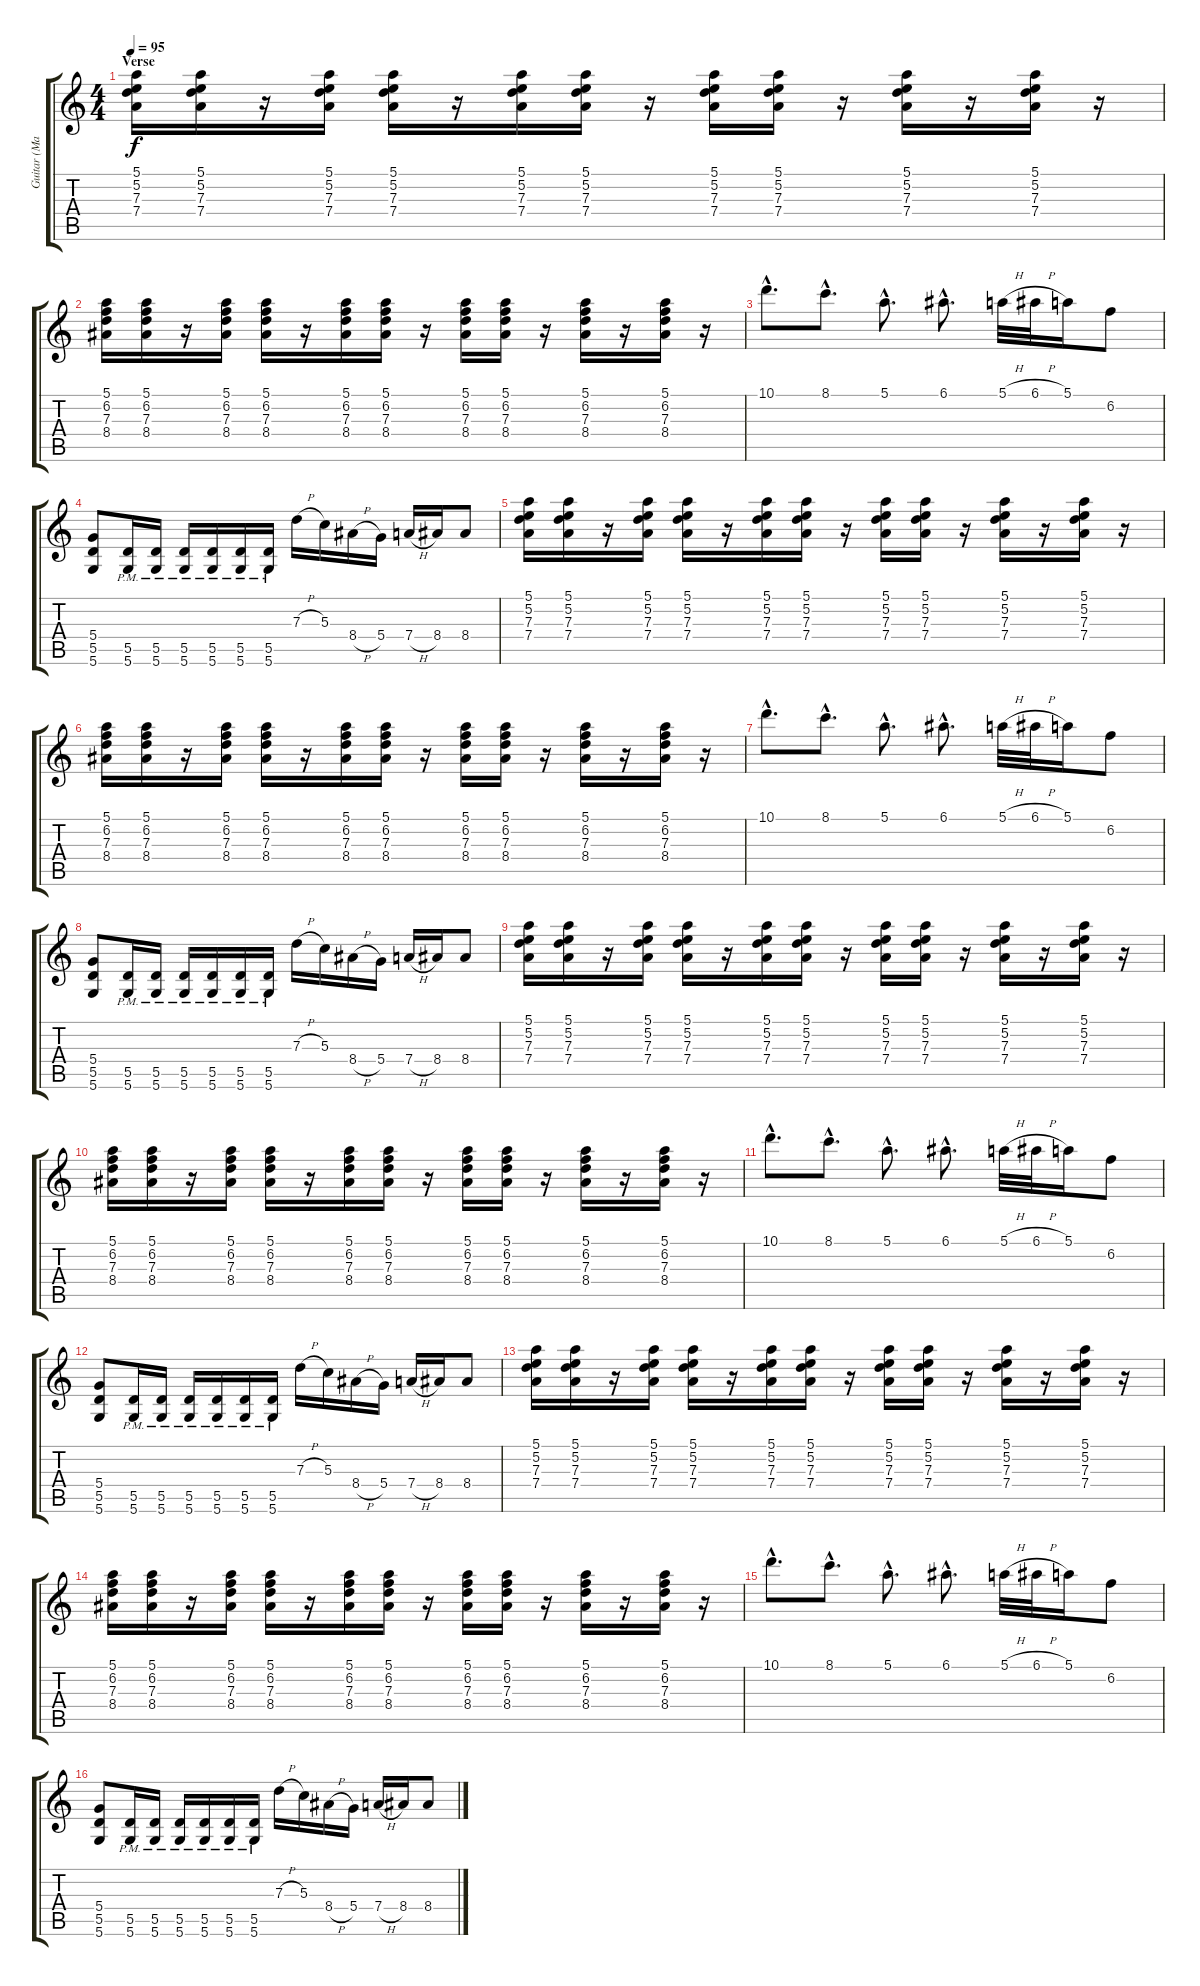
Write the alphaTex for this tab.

\track ("Guitar (Matt Good)" "Guitar (Ma") {instrument distortionguitar}
\staff {score tabs}
\tuning (E4 B3 G3 D3 A2 D2) {hide}
\ts (4 4)
\section ("" "Verse")
\tempo 95
\clef g2
\ks c
(5.1 5.2 7.3 7.4).16{dy f instrument distortionguitar} (5.1 5.2 7.3 7.4).16 r.16 (5.1 5.2 7.3 7.4).16 (5.1 5.2 7.3 7.4).16 r.16 (5.1 5.2 7.3 7.4).16 (5.1 5.2 7.3 7.4).16 r.16 (5.1 5.2 7.3 7.4).16 (5.1 5.2 7.3 7.4).16 r.16 (5.1 5.2 7.3 7.4).16 r.16 (5.1 5.2 7.3 7.4).16 r.16 |
(5.1 6.2 7.3 8.4).16 (5.1 6.2 7.3 8.4).16 r.16 (5.1 6.2 7.3 8.4).16 (5.1 6.2 7.3 8.4).16 r.16 (5.1 6.2 7.3 8.4).16 (5.1 6.2 7.3 8.4).16 r.16 (5.1 6.2 7.3 8.4).16 (5.1 6.2 7.3 8.4).16 r.16 (5.1 6.2 7.3 8.4).16 r.16 (5.1 6.2 7.3 8.4).16 r.16 |
10.1{hac}.8{d} 8.1{hac}.8{d} 5.1{hac}.8{d} 6.1{hac}.8{d} 5.1{h}.32 6.1{h}.32 5.1.16 6.2.8 |
(5.4 5.5 5.6).8 (5.5{pm} 5.6{pm}).16 (5.5{pm} 5.6{pm}).16 (5.5{pm} 5.6{pm}).16 (5.5{pm} 5.6{pm}).16 (5.5{pm} 5.6{pm}).16 (5.5{pm} 5.6{pm}).16 7.3{h}.16 5.3.16 8.4{h}.16 5.4.16 7.4{h}.16 8.4.16 8.4.8 |
(5.1 5.2 7.3 7.4).16 (5.1 5.2 7.3 7.4).16 r.16 (5.1 5.2 7.3 7.4).16 (5.1 5.2 7.3 7.4).16 r.16 (5.1 5.2 7.3 7.4).16 (5.1 5.2 7.3 7.4).16 r.16 (5.1 5.2 7.3 7.4).16 (5.1 5.2 7.3 7.4).16 r.16 (5.1 5.2 7.3 7.4).16 r.16 (5.1 5.2 7.3 7.4).16 r.16 |
(5.1 6.2 7.3 8.4).16 (5.1 6.2 7.3 8.4).16 r.16 (5.1 6.2 7.3 8.4).16 (5.1 6.2 7.3 8.4).16 r.16 (5.1 6.2 7.3 8.4).16 (5.1 6.2 7.3 8.4).16 r.16 (5.1 6.2 7.3 8.4).16 (5.1 6.2 7.3 8.4).16 r.16 (5.1 6.2 7.3 8.4).16 r.16 (5.1 6.2 7.3 8.4).16 r.16 |
10.1{hac}.8{d} 8.1{hac}.8{d} 5.1{hac}.8{d} 6.1{hac}.8{d} 5.1{h}.32 6.1{h}.32 5.1.16 6.2.8 |
(5.4 5.5 5.6).8 (5.5{pm} 5.6{pm}).16 (5.5{pm} 5.6{pm}).16 (5.5{pm} 5.6{pm}).16 (5.5{pm} 5.6{pm}).16 (5.5{pm} 5.6{pm}).16 (5.5{pm} 5.6{pm}).16 7.3{h}.16 5.3.16 8.4{h}.16 5.4.16 7.4{h}.16 8.4.16 8.4.8 |
(5.1 5.2 7.3 7.4).16 (5.1 5.2 7.3 7.4).16 r.16 (5.1 5.2 7.3 7.4).16 (5.1 5.2 7.3 7.4).16 r.16 (5.1 5.2 7.3 7.4).16 (5.1 5.2 7.3 7.4).16 r.16 (5.1 5.2 7.3 7.4).16 (5.1 5.2 7.3 7.4).16 r.16 (5.1 5.2 7.3 7.4).16 r.16 (5.1 5.2 7.3 7.4).16 r.16 |
(5.1 6.2 7.3 8.4).16 (5.1 6.2 7.3 8.4).16 r.16 (5.1 6.2 7.3 8.4).16 (5.1 6.2 7.3 8.4).16 r.16 (5.1 6.2 7.3 8.4).16 (5.1 6.2 7.3 8.4).16 r.16 (5.1 6.2 7.3 8.4).16 (5.1 6.2 7.3 8.4).16 r.16 (5.1 6.2 7.3 8.4).16 r.16 (5.1 6.2 7.3 8.4).16 r.16 |
10.1{hac}.8{d} 8.1{hac}.8{d} 5.1{hac}.8{d} 6.1{hac}.8{d} 5.1{h}.32 6.1{h}.32 5.1.16 6.2.8 |
(5.4 5.5 5.6).8 (5.5{pm} 5.6{pm}).16 (5.5{pm} 5.6{pm}).16 (5.5{pm} 5.6{pm}).16 (5.5{pm} 5.6{pm}).16 (5.5{pm} 5.6{pm}).16 (5.5{pm} 5.6{pm}).16 7.3{h}.16 5.3.16 8.4{h}.16 5.4.16 7.4{h}.16 8.4.16 8.4.8 |
(5.1 5.2 7.3 7.4).16 (5.1 5.2 7.3 7.4).16 r.16 (5.1 5.2 7.3 7.4).16 (5.1 5.2 7.3 7.4).16 r.16 (5.1 5.2 7.3 7.4).16 (5.1 5.2 7.3 7.4).16 r.16 (5.1 5.2 7.3 7.4).16 (5.1 5.2 7.3 7.4).16 r.16 (5.1 5.2 7.3 7.4).16 r.16 (5.1 5.2 7.3 7.4).16 r.16 |
(5.1 6.2 7.3 8.4).16 (5.1 6.2 7.3 8.4).16 r.16 (5.1 6.2 7.3 8.4).16 (5.1 6.2 7.3 8.4).16 r.16 (5.1 6.2 7.3 8.4).16 (5.1 6.2 7.3 8.4).16 r.16 (5.1 6.2 7.3 8.4).16 (5.1 6.2 7.3 8.4).16 r.16 (5.1 6.2 7.3 8.4).16 r.16 (5.1 6.2 7.3 8.4).16 r.16 |
10.1{hac}.8{d} 8.1{hac}.8{d} 5.1{hac}.8{d} 6.1{hac}.8{d} 5.1{h}.32 6.1{h}.32 5.1.16 6.2.8 |
(5.4 5.5 5.6).8 (5.5{pm} 5.6{pm}).16 (5.5{pm} 5.6{pm}).16 (5.5{pm} 5.6{pm}).16 (5.5{pm} 5.6{pm}).16 (5.5{pm} 5.6{pm}).16 (5.5{pm} 5.6{pm}).16 7.3{h}.16 5.3.16 8.4{h}.16 5.4.16 7.4{h}.16 8.4.16 8.4.8
